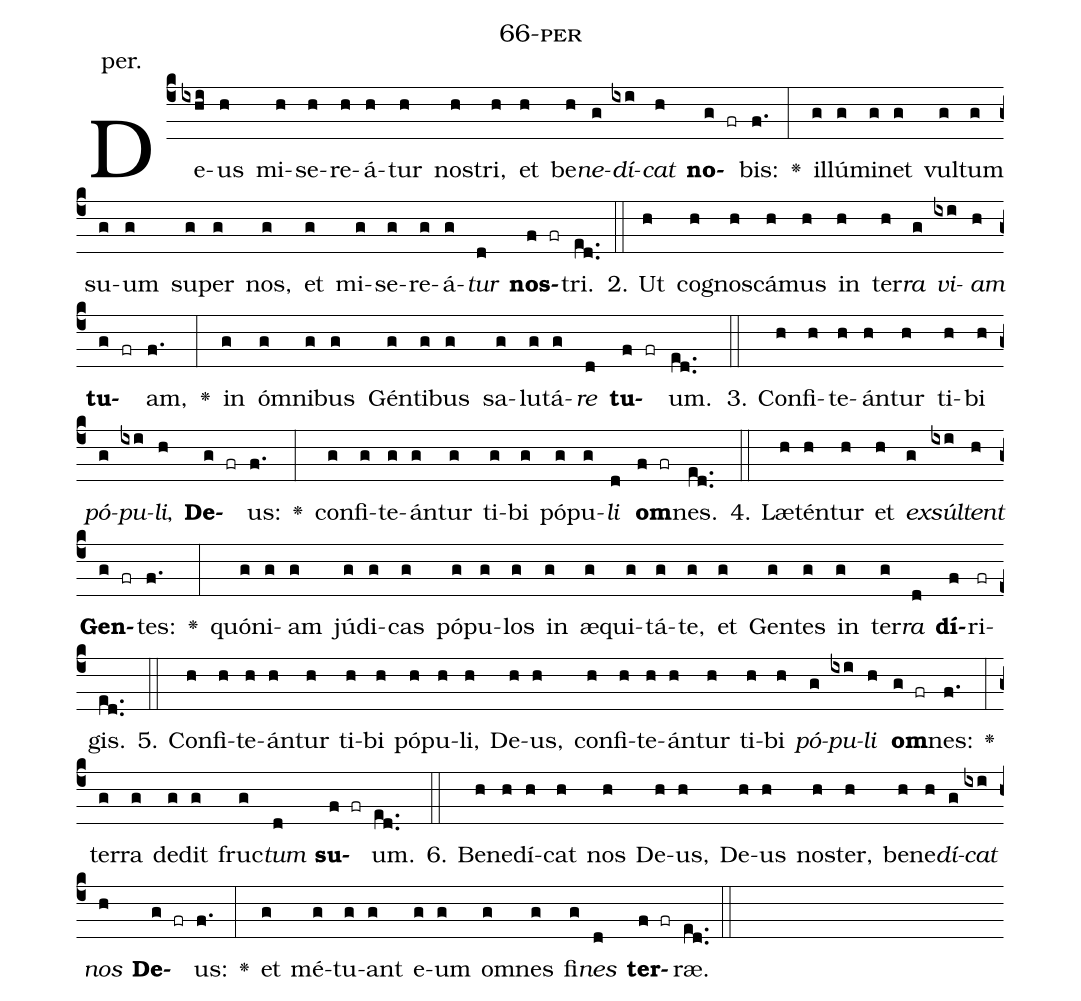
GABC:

name: 66-per;
annotation: per.;
%%
(c4)De(ixhi)us(h) mi(h)se(h)re(h)á(h)tur(h) nos(h)tri,(h) et(h) be(h)<i>ne</i>(g)<i>dí</i>(ixi)<i>cat</i>(h) <b>no</b>(g fr)bis:(f.) <v>\greheightstar</v>(:) il(g)lú(g)mi(g)net(g) vul(g)tum(g) su(g)um(g) su(g)per(g) nos,(g) et(g) mi(g)se(g)re(g)á(g)<i>tur</i>(d) <b>nos</b>(f fr)tri.(ed..) (::)
2. Ut(h) co(h)gnos(h)cá(h)mus(h) in(h) ter(h)<i>ra</i>(g) <i>vi</i>(ixi)<i>am</i>(h) <b>tu</b>(g fr)am,(f.) <v>\greheightstar</v>(:) in(g) óm(g)ni(g)bus(g) Gén(g)ti(g)bus(g) sa(g)lu(g)tá(g)<i>re</i>(d) <b>tu</b>(f fr)um.(ed..) (::)
3. Con(h)fi(h)te(h)án(h)tur(h) ti(h)bi(h) <i>pó</i>(g)<i>pu</i>(ixi)<i>li</i>,(h) <b>De</b>(g fr)us:(f.) <v>\greheightstar</v>(:) con(g)fi(g)te(g)án(g)tur(g) ti(g)bi(g) pó(g)pu(g)<i>li</i>(d) <b>om</b>(f fr)nes.(ed..) (::)
4. Læ(h)tén(h)tur(h) et(h) <i>ex</i>(g)<i>súl</i>(ixi)<i>tent</i>(h) <b>Gen</b>(g fr)tes:(f.) <v>\greheightstar</v>(:) quón(g)i(g)am(g) jú(g)di(g)cas(g) pó(g)pu(g)los(g) in(g) æ(g)qui(g)tá(g)te,(g) et(g) Gen(g)tes(g) in(g) ter(g)<i>ra</i>(d) <b>dí</b>(f)ri(fr)gis.(ed..) (::)
5. Con(h)fi(h)te(h)án(h)tur(h) ti(h)bi(h) pó(h)pu(h)li,(h) De(h)us,(h) con(h)fi(h)te(h)án(h)tur(h) ti(h)bi(h) <i>pó</i>(g)<i>pu</i>(ixi)<i>li</i>(h) <b>om</b>(g fr)nes:(f.) <v>\greheightstar</v>(:) ter(g)ra(g) de(g)dit(g) fruc(g)<i>tum</i>(d) <b>su</b>(f fr)um.(ed..) (::)
6. Be(h)ne(h)dí(h)cat(h) nos(h) De(h)us,(h) De(h)us(h) nos(h)ter,(h) be(h)ne(h)<i>dí</i>(g)<i>cat</i>(ixi) <i>nos</i>(h) <b>De</b>(g fr)us:(f.) <v>\greheightstar</v>(:) et(g) mé(g)tu(g)ant(g) e(g)um(g) om(g)nes(g) fi(g)<i>nes</i>(d) <b>ter</b>(f fr)ræ.(ed..) (::)
